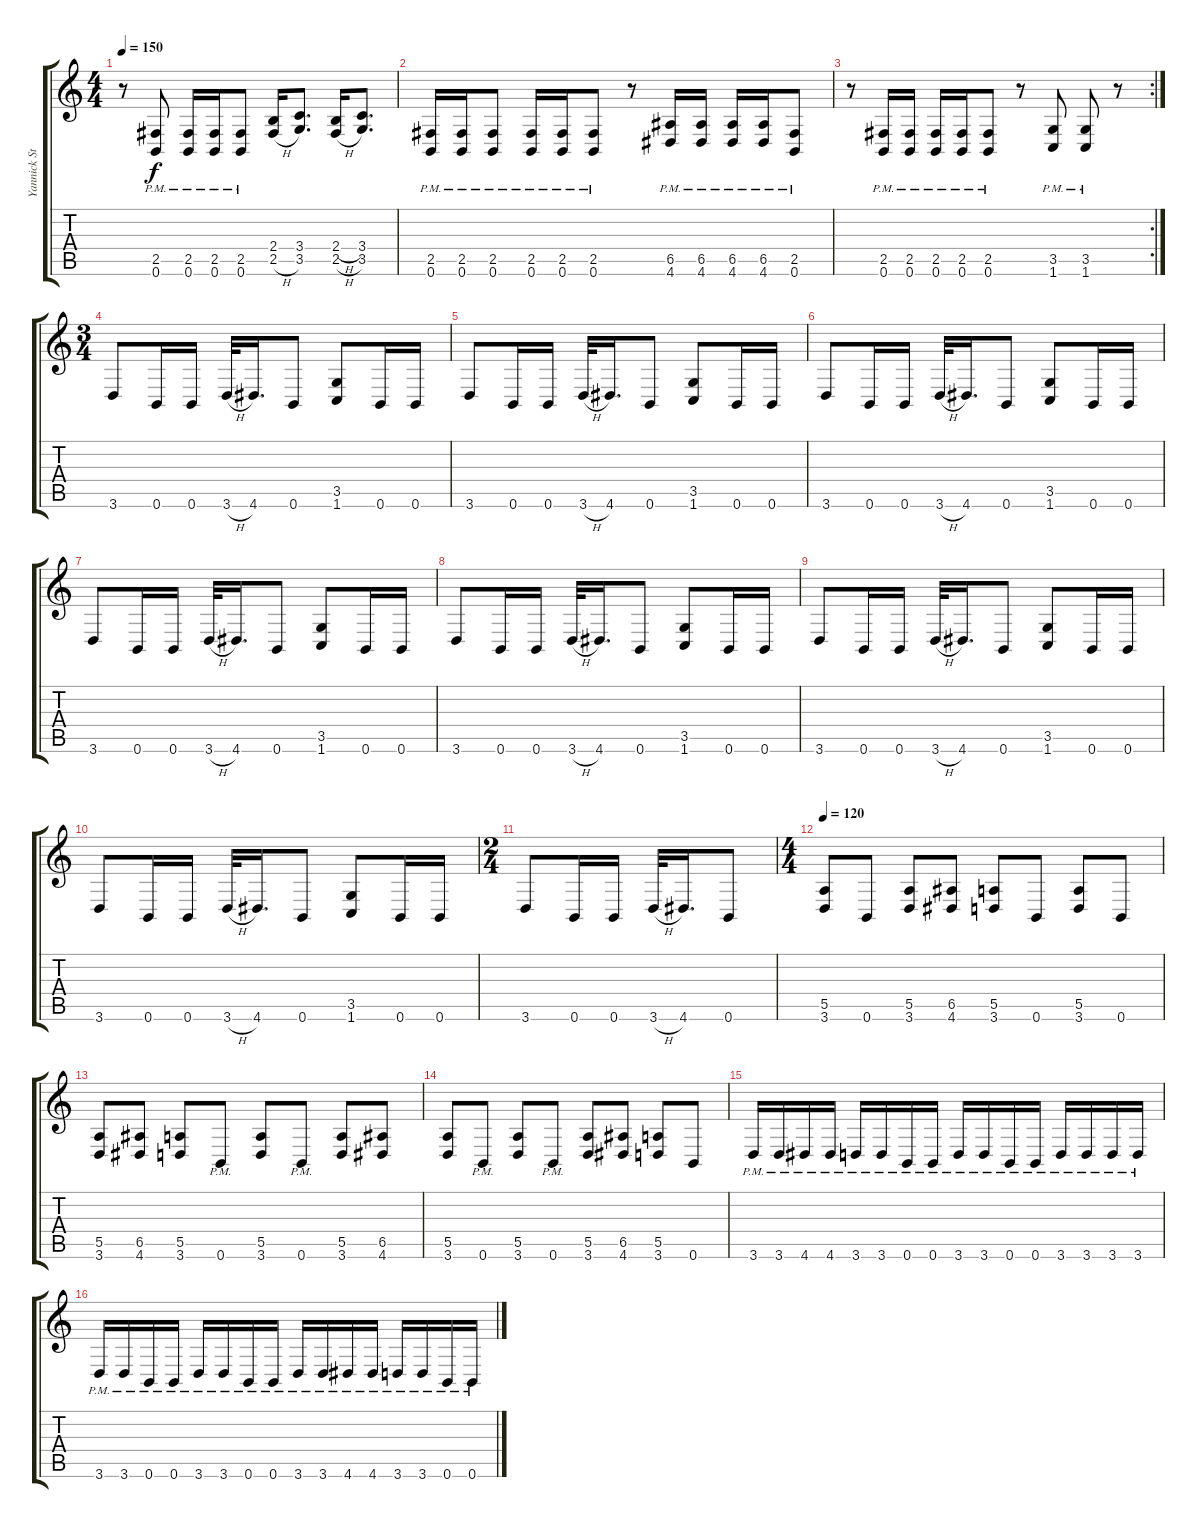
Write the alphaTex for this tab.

\track ("Yannick St-Amand" "Yannick St") {instrument distortionguitar}
\staff {score tabs}
\tuning (B3 Gb3 D3 A2 E2 B1) {hide}
\ts (4 4)
\tempo 150
\clef g2
\ks c
r.8{dy f} (2.5{pm} 0.6{pm}).8 (2.5{pm} 0.6{pm}).16 (2.5{pm} 0.6{pm}).16 (2.5{pm} 0.6{pm}).8 (2.4 2.5{h}).16 (3.4 3.5).8{d} (2.4{h} 2.5{h}).16 (3.4 3.5).8{d} |
(2.5{pm} 0.6{pm}).16 (2.5{pm} 0.6{pm}).16 (2.5{pm} 0.6{pm}).8 (2.5{pm} 0.6{pm}).16 (2.5{pm} 0.6{pm}).16 (2.5{pm} 0.6{pm}).8 r.8 (6.5{pm} 4.6{pm}).16 (6.5{pm} 4.6{pm}).16 (6.5{pm} 4.6{pm}).16 (6.5{pm} 4.6{pm}).16 (2.5{pm} 0.6{pm}).8 |
\rc 2
r.8 (2.5{pm} 0.6{pm}).16 (2.5{pm} 0.6{pm}).16 (2.5{pm} 0.6{pm}).16 (2.5{pm} 0.6{pm}).16 (2.5{pm} 0.6{pm}).8 r.8 (3.5{pm} 1.6{pm}).8 (3.5{pm} 1.6{pm}).8 r.8 |
\ts (3 4)
3.6.8 0.6.16 0.6.16 3.6{h}.32 4.6.16{d} 0.6.8 (3.5 1.6).8 0.6.16 0.6.16 |
3.6.8 0.6.16 0.6.16 3.6{h}.32 4.6.16{d} 0.6.8 (3.5 1.6).8 0.6.16 0.6.16 |
3.6.8 0.6.16 0.6.16 3.6{h}.32 4.6.16{d} 0.6.8 (3.5 1.6).8 0.6.16 0.6.16 |
3.6.8 0.6.16 0.6.16 3.6{h}.32 4.6.16{d} 0.6.8 (3.5 1.6).8 0.6.16 0.6.16 |
3.6.8 0.6.16 0.6.16 3.6{h}.32 4.6.16{d} 0.6.8 (3.5 1.6).8 0.6.16 0.6.16 |
3.6.8 0.6.16 0.6.16 3.6{h}.32 4.6.16{d} 0.6.8 (3.5 1.6).8 0.6.16 0.6.16 |
3.6.8 0.6.16 0.6.16 3.6{h}.32 4.6.16{d} 0.6.8 (3.5 1.6).8 0.6.16 0.6.16 |
\ts (2 4)
3.6.8 0.6.16 0.6.16 3.6{h}.32 4.6.16{d} 0.6.8 |
\ts (4 4)
\tempo 120
(5.5 3.6).8 0.6.8 (5.5 3.6).8 (6.5 4.6).8 (5.5 3.6).8 0.6.8 (5.5 3.6).8 0.6.8 |
(5.5 3.6).8 (6.5 4.6).8 (5.5 3.6).8 0.6{pm}.8 (5.5 3.6).8 0.6{pm}.8 (5.5 3.6).8 (6.5 4.6).8 |
(5.5 3.6).8 0.6{pm}.8 (5.5 3.6).8 0.6{pm}.8 (5.5 3.6).8 (6.5 4.6).8 (5.5 3.6).8 0.6.8 |
3.6{pm}.16 3.6{pm}.16 4.6{pm}.16 4.6{pm}.16 3.6{pm}.16 3.6{pm}.16 0.6{pm}.16 0.6{pm}.16 3.6{pm}.16 3.6{pm}.16 0.6{pm}.16 0.6{pm}.16 3.6{pm}.16 3.6{pm}.16 3.6{pm}.16 3.6{pm}.16 |
3.6{pm}.16 3.6{pm}.16 0.6{pm}.16 0.6{pm}.16 3.6{pm}.16 3.6{pm}.16 0.6{pm}.16 0.6{pm}.16 3.6{pm}.16 3.6{pm}.16 4.6{pm}.16 4.6{pm}.16 3.6{pm}.16 3.6{pm}.16 0.6{pm}.16 0.6{pm}.16
